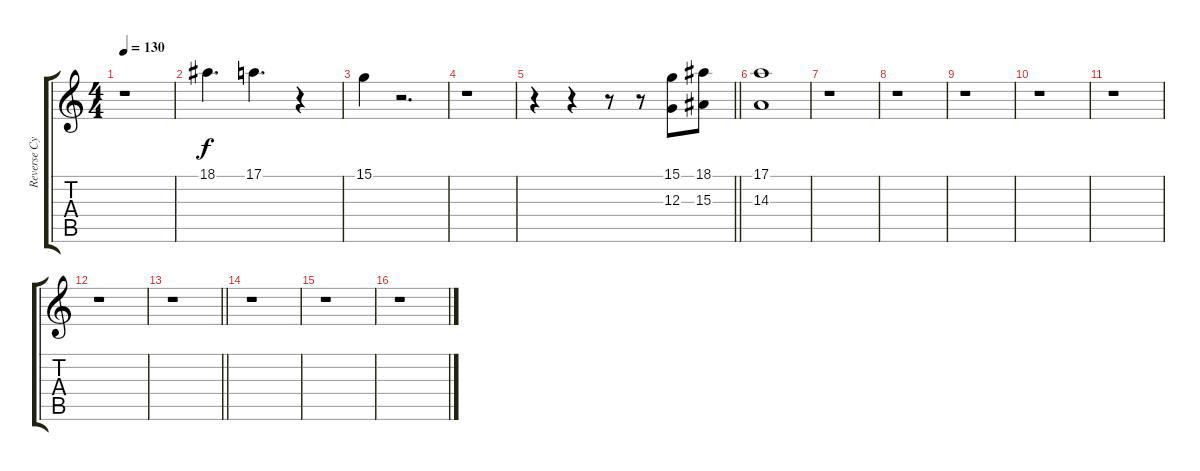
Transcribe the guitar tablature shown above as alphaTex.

\track ("Reverse Cymbal" "Reverse Cy") {instrument reversecymbal}
\staff {score tabs}
\tuning (E4 B3 G3 D3 A2 E2) {hide}
\ts (4 4)
\tempo 130
\clef g2
\ks c
r.1{dy f} |
18.1.4{d} 17.1.4{d} r.4 |
15.1.4 r.2{d} |
r.1 |
\barLineRight lightlight
r.4 r.4 r.8 r.8 (15.1 12.3).8 (18.1 15.3).8 |
\section ("" "")
(17.1 14.3).1 |
r.1 |
r.1 |
r.1 |
r.1 |
r.1 |
r.1 |
\barLineRight lightlight
r.1 |
\section ("" "")
r.1 |
r.1 |
r.1
